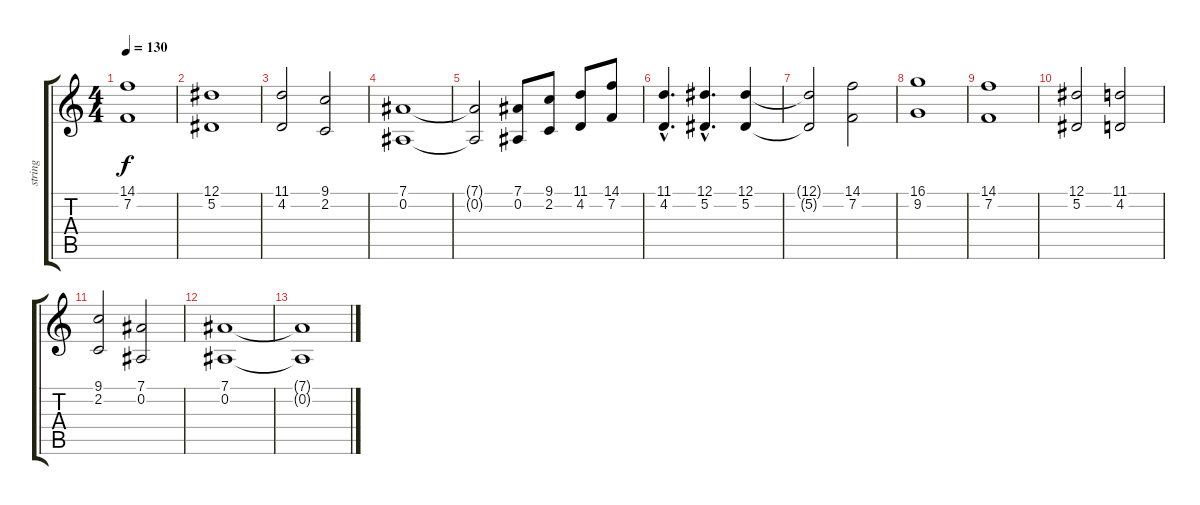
\track ("string" "string") {instrument stringensemble1}
\staff {score tabs}
\tuning (Eb4 Bb3 Gb3 Db3 Ab2 Eb2) {hide}
\ts (4 4)
\tempo 130
\clef g2
\ks c
(14.1 7.2).1{dy f} |
(12.1 5.2).1 |
(11.1 4.2).2 (9.1 2.2).2 |
(7.1 0.2).1 |
(7.1{t} 0.2{t}).2 (7.1 0.2).8 (9.1 2.2).8 (11.1 4.2).8 (14.1 7.2).8 |
(11.1{hac} 4.2{hac}).4{d} (12.1{hac} 5.2{hac}).4{d} (12.1 5.2).4 |
(12.1{t} 5.2{t}).2 (14.1 7.2).2 |
(16.1 9.2).1 |
(14.1 7.2).1 |
(12.1 5.2).2 (11.1 4.2).2 |
(9.1 2.2).2 (7.1 0.2).2 |
(7.1 0.2).1 |
(7.1{t} 0.2{t}).1
